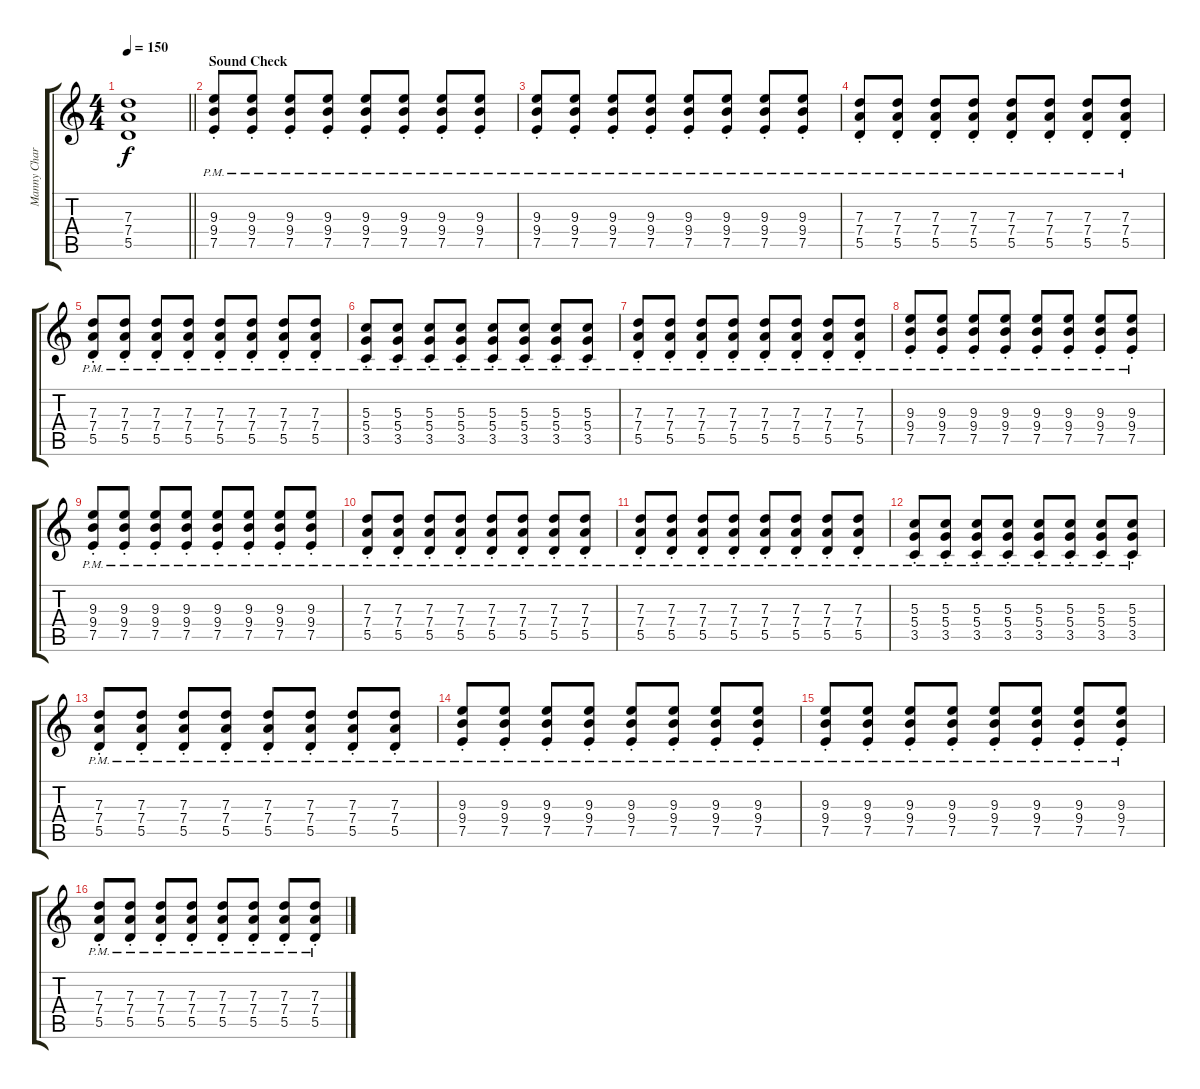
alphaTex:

\track ("Manny Charlton (rhythm guitar)" "Manny Char") {instrument overdrivenguitar}
\staff {score tabs}
\tuning (E4 B3 G3 D3 A2 E2) {hide}
\ts (4 4)
\tempo 150
\clef g2
\barLineRight lightlight
\ks c
(7.3 7.4 5.5).1{dy f} |
\section ("" "Sound Check")
(9.3{pm st} 9.4{pm st} 7.5{pm st}).8{volume 12} (9.3{pm st} 9.4{pm st} 7.5{pm st}).8 (9.3{pm st} 9.4{pm st} 7.5{pm st}).8 (9.3{pm st} 9.4{pm st} 7.5{pm st}).8 (9.3{pm st} 9.4{pm st} 7.5{pm st}).8 (9.3{pm st} 9.4{pm st} 7.5{pm st}).8 (9.3{pm st} 9.4{pm st} 7.5{pm st}).8 (9.3{pm st} 9.4{pm st} 7.5{pm st}).8 |
(9.3{pm st} 9.4{pm st} 7.5{pm st}).8 (9.3{pm st} 9.4{pm st} 7.5{pm st}).8 (9.3{pm st} 9.4{pm st} 7.5{pm st}).8 (9.3{pm st} 9.4{pm st} 7.5{pm st}).8 (9.3{pm st} 9.4{pm st} 7.5{pm st}).8 (9.3{pm st} 9.4{pm st} 7.5{pm st}).8 (9.3{pm st} 9.4{pm st} 7.5{pm st}).8 (9.3{pm st} 9.4{pm st} 7.5{pm st}).8 |
(7.3{pm st} 7.4{pm st} 5.5{pm st}).8 (7.3{pm st} 7.4{pm st} 5.5{pm st}).8 (7.3{pm st} 7.4{pm st} 5.5{pm st}).8 (7.3{pm st} 7.4{pm st} 5.5{pm st}).8 (7.3{pm st} 7.4{pm st} 5.5{pm st}).8 (7.3{pm st} 7.4{pm st} 5.5{pm st}).8 (7.3{pm st} 7.4{pm st} 5.5{pm st}).8 (7.3{pm st} 7.4{pm st} 5.5{pm st}).8 |
(7.3{pm st} 7.4{pm st} 5.5{pm st}).8 (7.3{pm st} 7.4{pm st} 5.5{pm st}).8 (7.3{pm st} 7.4{pm st} 5.5{pm st}).8 (7.3{pm st} 7.4{pm st} 5.5{pm st}).8 (7.3{pm st} 7.4{pm st} 5.5{pm st}).8 (7.3{pm st} 7.4{pm st} 5.5{pm st}).8 (7.3{pm st} 7.4{pm st} 5.5{pm st}).8 (7.3{pm st} 7.4{pm st} 5.5{pm st}).8 |
(5.3{pm st} 5.4{pm st} 3.5{pm st}).8 (5.3{pm st} 5.4{pm st} 3.5{pm st}).8 (5.3{pm st} 5.4{pm st} 3.5{pm st}).8 (5.3{pm st} 5.4{pm st} 3.5{pm st}).8 (5.3{pm st} 5.4{pm st} 3.5{pm st}).8 (5.3{pm st} 5.4{pm st} 3.5{pm st}).8 (5.3{pm st} 5.4{pm st} 3.5{pm st}).8 (5.3{pm st} 5.4{pm st} 3.5{pm st}).8 |
(7.3{pm st} 7.4{pm st} 5.5{pm st}).8 (7.3{pm st} 7.4{pm st} 5.5{pm st}).8 (7.3{pm st} 7.4{pm st} 5.5{pm st}).8 (7.3{pm st} 7.4{pm st} 5.5{pm st}).8 (7.3{pm st} 7.4{pm st} 5.5{pm st}).8 (7.3{pm st} 7.4{pm st} 5.5{pm st}).8 (7.3{pm st} 7.4{pm st} 5.5{pm st}).8 (7.3{pm st} 7.4{pm st} 5.5{pm st}).8 |
(9.3{pm st} 9.4{pm st} 7.5{pm st}).8 (9.3{pm st} 9.4{pm st} 7.5{pm st}).8 (9.3{pm st} 9.4{pm st} 7.5{pm st}).8 (9.3{pm st} 9.4{pm st} 7.5{pm st}).8 (9.3{pm st} 9.4{pm st} 7.5{pm st}).8 (9.3{pm st} 9.4{pm st} 7.5{pm st}).8 (9.3{pm st} 9.4{pm st} 7.5{pm st}).8 (9.3{pm st} 9.4{pm st} 7.5{pm st}).8 |
(9.3{pm st} 9.4{pm st} 7.5{pm st}).8 (9.3{pm st} 9.4{pm st} 7.5{pm st}).8 (9.3{pm st} 9.4{pm st} 7.5{pm st}).8 (9.3{pm st} 9.4{pm st} 7.5{pm st}).8 (9.3{pm st} 9.4{pm st} 7.5{pm st}).8 (9.3{pm st} 9.4{pm st} 7.5{pm st}).8 (9.3{pm st} 9.4{pm st} 7.5{pm st}).8 (9.3{pm st} 9.4{pm st} 7.5{pm st}).8 |
(7.3{pm st} 7.4{pm st} 5.5{pm st}).8 (7.3{pm st} 7.4{pm st} 5.5{pm st}).8 (7.3{pm st} 7.4{pm st} 5.5{pm st}).8 (7.3{pm st} 7.4{pm st} 5.5{pm st}).8 (7.3{pm st} 7.4{pm st} 5.5{pm st}).8 (7.3{pm st} 7.4{pm st} 5.5{pm st}).8 (7.3{pm st} 7.4{pm st} 5.5{pm st}).8 (7.3{pm st} 7.4{pm st} 5.5{pm st}).8 |
(7.3{pm st} 7.4{pm st} 5.5{pm st}).8 (7.3{pm st} 7.4{pm st} 5.5{pm st}).8 (7.3{pm st} 7.4{pm st} 5.5{pm st}).8 (7.3{pm st} 7.4{pm st} 5.5{pm st}).8 (7.3{pm st} 7.4{pm st} 5.5{pm st}).8 (7.3{pm st} 7.4{pm st} 5.5{pm st}).8 (7.3{pm st} 7.4{pm st} 5.5{pm st}).8 (7.3{pm st} 7.4{pm st} 5.5{pm st}).8 |
(5.3{pm st} 5.4{pm st} 3.5{pm st}).8 (5.3{pm st} 5.4{pm st} 3.5{pm st}).8 (5.3{pm st} 5.4{pm st} 3.5{pm st}).8 (5.3{pm st} 5.4{pm st} 3.5{pm st}).8 (5.3{pm st} 5.4{pm st} 3.5{pm st}).8 (5.3{pm st} 5.4{pm st} 3.5{pm st}).8 (5.3{pm st} 5.4{pm st} 3.5{pm st}).8 (5.3{pm st} 5.4{pm st} 3.5{pm st}).8 |
(7.3{pm st} 7.4{pm st} 5.5{pm st}).8 (7.3{pm st} 7.4{pm st} 5.5{pm st}).8 (7.3{pm st} 7.4{pm st} 5.5{pm st}).8 (7.3{pm st} 7.4{pm st} 5.5{pm st}).8 (7.3{pm st} 7.4{pm st} 5.5{pm st}).8 (7.3{pm st} 7.4{pm st} 5.5{pm st}).8 (7.3{pm st} 7.4{pm st} 5.5{pm st}).8 (7.3{pm st} 7.4{pm st} 5.5{pm st}).8 |
(9.3{pm st} 9.4{pm st} 7.5{pm st}).8 (9.3{pm st} 9.4{pm st} 7.5{pm st}).8 (9.3{pm st} 9.4{pm st} 7.5{pm st}).8 (9.3{pm st} 9.4{pm st} 7.5{pm st}).8 (9.3{pm st} 9.4{pm st} 7.5{pm st}).8 (9.3{pm st} 9.4{pm st} 7.5{pm st}).8 (9.3{pm st} 9.4{pm st} 7.5{pm st}).8 (9.3{pm st} 9.4{pm st} 7.5{pm st}).8 |
(9.3{pm st} 9.4{pm st} 7.5{pm st}).8 (9.3{pm st} 9.4{pm st} 7.5{pm st}).8 (9.3{pm st} 9.4{pm st} 7.5{pm st}).8 (9.3{pm st} 9.4{pm st} 7.5{pm st}).8 (9.3{pm st} 9.4{pm st} 7.5{pm st}).8 (9.3{pm st} 9.4{pm st} 7.5{pm st}).8 (9.3{pm st} 9.4{pm st} 7.5{pm st}).8 (9.3{pm st} 9.4{pm st} 7.5{pm st}).8 |
(7.3{pm st} 7.4{pm st} 5.5{pm st}).8 (7.3{pm st} 7.4{pm st} 5.5{pm st}).8 (7.3{pm st} 7.4{pm st} 5.5{pm st}).8 (7.3{pm st} 7.4{pm st} 5.5{pm st}).8 (7.3{pm st} 7.4{pm st} 5.5{pm st}).8 (7.3{pm st} 7.4{pm st} 5.5{pm st}).8 (7.3{pm st} 7.4{pm st} 5.5{pm st}).8 (7.3{pm st} 7.4{pm st} 5.5{pm st}).8
